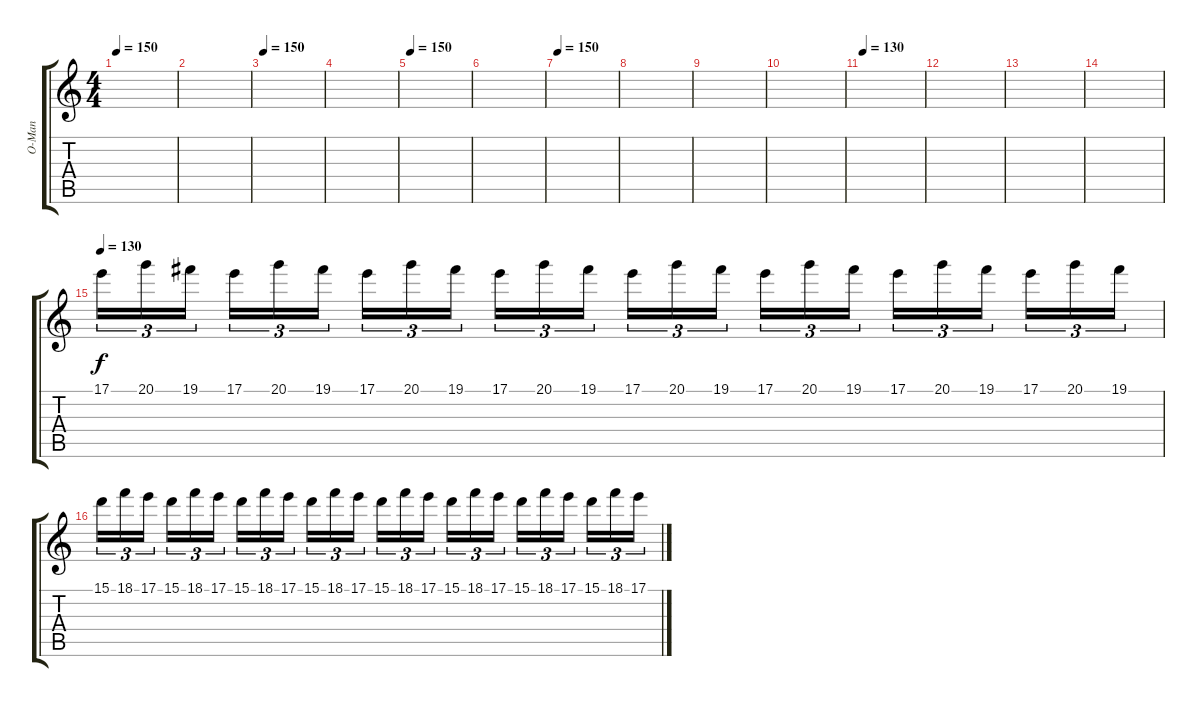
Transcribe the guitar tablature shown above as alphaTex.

\track ("O-Man" "O-Man") {instrument distortionguitar}
\staff {score tabs}
\tuning (B3 Gb3 D3 A2 E2 B1) {hide}
\ts (4 4)
\tempo 150
\clef g2
\ks c
|
|
\tempo 150
|
|
\tempo 150
|
|
\tempo 150
|
|
|
|
\tempo 130
|
|
|
|
\tempo 130
17.1.16{tu (3 2)} 20.1.16{tu (3 2)} 19.1.16{tu (3 2)} 17.1.16{tu (3 2)} 20.1.16{tu (3 2)} 19.1.16{tu (3 2)} 17.1.16{tu (3 2)} 20.1.16{tu (3 2)} 19.1.16{tu (3 2)} 17.1.16{tu (3 2)} 20.1.16{tu (3 2)} 19.1.16{tu (3 2)} 17.1.16{tu (3 2)} 20.1.16{tu (3 2)} 19.1.16{tu (3 2)} 17.1.16{tu (3 2)} 20.1.16{tu (3 2)} 19.1.16{tu (3 2)} 17.1.16{tu (3 2)} 20.1.16{tu (3 2)} 19.1.16{tu (3 2)} 17.1.16{tu (3 2)} 20.1.16{tu (3 2)} 19.1.16{tu (3 2)} |
15.1.16{tu (3 2)} 18.1.16{tu (3 2)} 17.1.16{tu (3 2)} 15.1.16{tu (3 2)} 18.1.16{tu (3 2)} 17.1.16{tu (3 2)} 15.1.16{tu (3 2)} 18.1.16{tu (3 2)} 17.1.16{tu (3 2)} 15.1.16{tu (3 2)} 18.1.16{tu (3 2)} 17.1.16{tu (3 2)} 15.1.16{tu (3 2)} 18.1.16{tu (3 2)} 17.1.16{tu (3 2)} 15.1.16{tu (3 2)} 18.1.16{tu (3 2)} 17.1.16{tu (3 2)} 15.1.16{tu (3 2)} 18.1.16{tu (3 2)} 17.1.16{tu (3 2)} 15.1.16{tu (3 2)} 18.1.16{tu (3 2)} 17.1.16{tu (3 2)}
